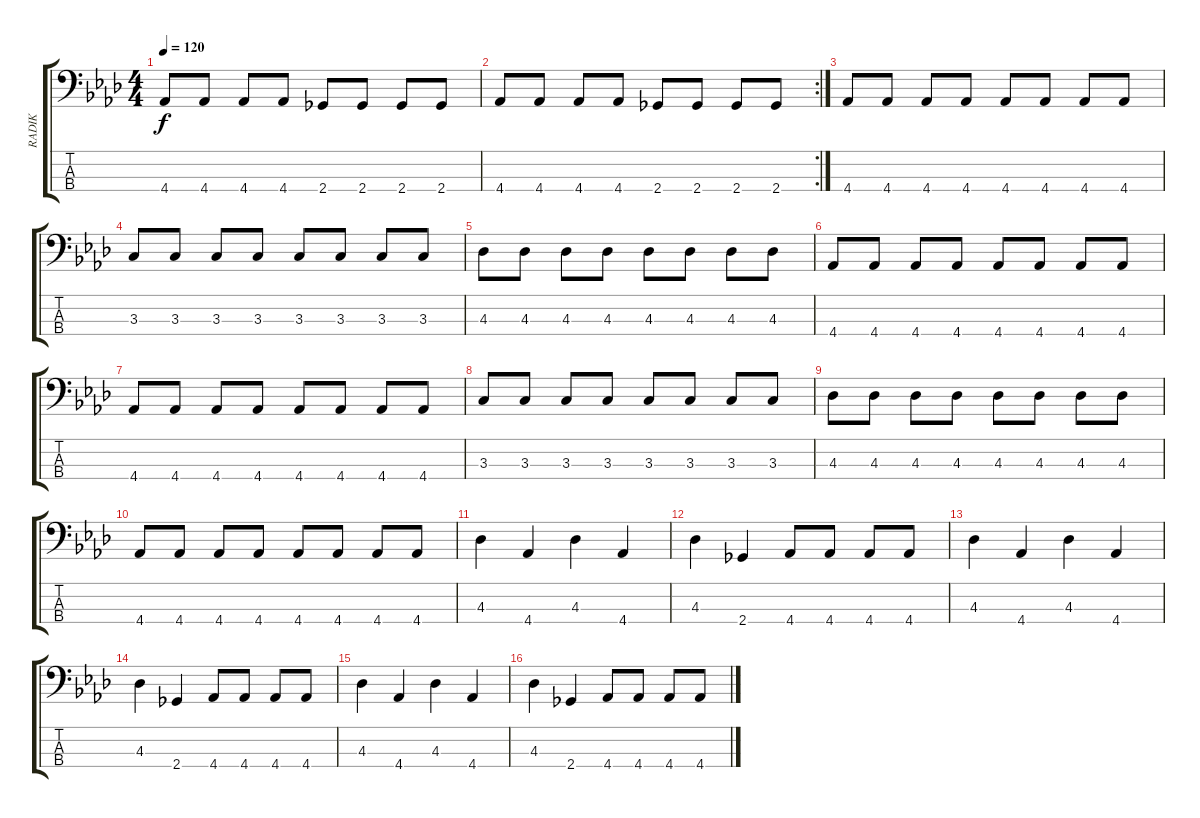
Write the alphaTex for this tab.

\track ("RADIK" "RADIK") {instrument electricbasspick}
\staff {score tabs}
\tuning (G2 D2 A1 E1) {hide}
\ts (4 4)
\tempo 120
\clef f4
\ks ab
4.4.8{dy f} 4.4.8 4.4.8 4.4.8 2.4.8 2.4.8 2.4.8 2.4.8 |
\rc 2
4.4.8 4.4.8 4.4.8 4.4.8 2.4.8 2.4.8 2.4.8 2.4.8 |
4.4.8 4.4.8 4.4.8 4.4.8 4.4.8 4.4.8 4.4.8 4.4.8 |
3.3.8 3.3.8 3.3.8 3.3.8 3.3.8 3.3.8 3.3.8 3.3.8 |
4.3.8 4.3.8 4.3.8 4.3.8 4.3.8 4.3.8 4.3.8 4.3.8 |
4.4.8 4.4.8 4.4.8 4.4.8 4.4.8 4.4.8 4.4.8 4.4.8 |
4.4.8 4.4.8 4.4.8 4.4.8 4.4.8 4.4.8 4.4.8 4.4.8 |
3.3.8 3.3.8 3.3.8 3.3.8 3.3.8 3.3.8 3.3.8 3.3.8 |
4.3.8 4.3.8 4.3.8 4.3.8 4.3.8 4.3.8 4.3.8 4.3.8 |
4.4.8 4.4.8 4.4.8 4.4.8 4.4.8 4.4.8 4.4.8 4.4.8 |
4.3.4 4.4.4 4.3.4 4.4.4 |
4.3.4 2.4.4 4.4.8 4.4.8 4.4.8 4.4.8 |
4.3.4 4.4.4 4.3.4 4.4.4 |
4.3.4 2.4.4 4.4.8 4.4.8 4.4.8 4.4.8 |
4.3.4 4.4.4 4.3.4 4.4.4 |
4.3.4 2.4.4 4.4.8 4.4.8 4.4.8 4.4.8
